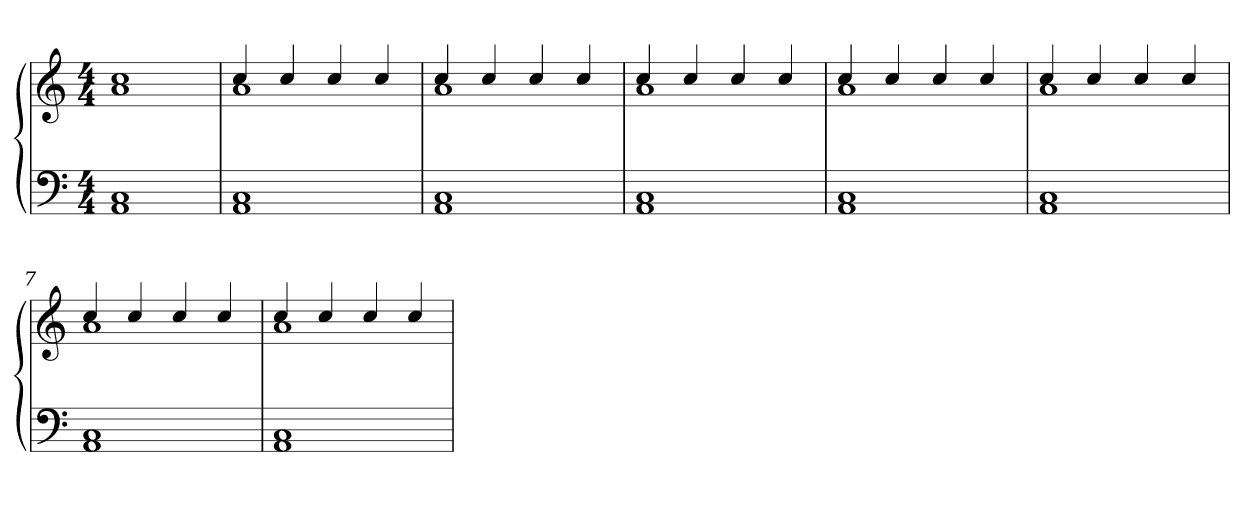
**kern	**kern
*part2	*part1
*staff2	*staff1
*clefF4	*clefG2
*k[]	*k[]
*C:	*C:
*M4/4	*M4/4
=1	=1
*^	*^
1C	1AA	1cc	1a
=2	=2	=2	=2
1C	1AA	4cc	1a
.	.	4cc	.
.	.	4cc	.
.	.	4cc	.
=3	=3	=3	=3
1C	1AA	4cc	1a
.	.	4cc	.
.	.	4cc	.
.	.	4cc	.
=4	=4	=4	=4
1C	1AA	4cc	1a
.	.	4cc	.
.	.	4cc	.
.	.	4cc	.
=5	=5	=5	=5
1C	1AA	4cc	1a
.	.	4cc	.
.	.	4cc	.
.	.	4cc	.
=6	=6	=6	=6
1C	1AA	4cc	1a
.	.	4cc	.
.	.	4cc	.
.	.	4cc	.
=7	=7	=7	=7
1C	1AA	4cc	1a
.	.	4cc	.
.	.	4cc	.
.	.	4cc	.
=8	=8	=8	=8
1C	1AA	4cc	1a
.	.	4cc	.
.	.	4cc	.
.	.	4cc	.
*v	*v	*	*
*	*v	*v
=	=
*-	*-
